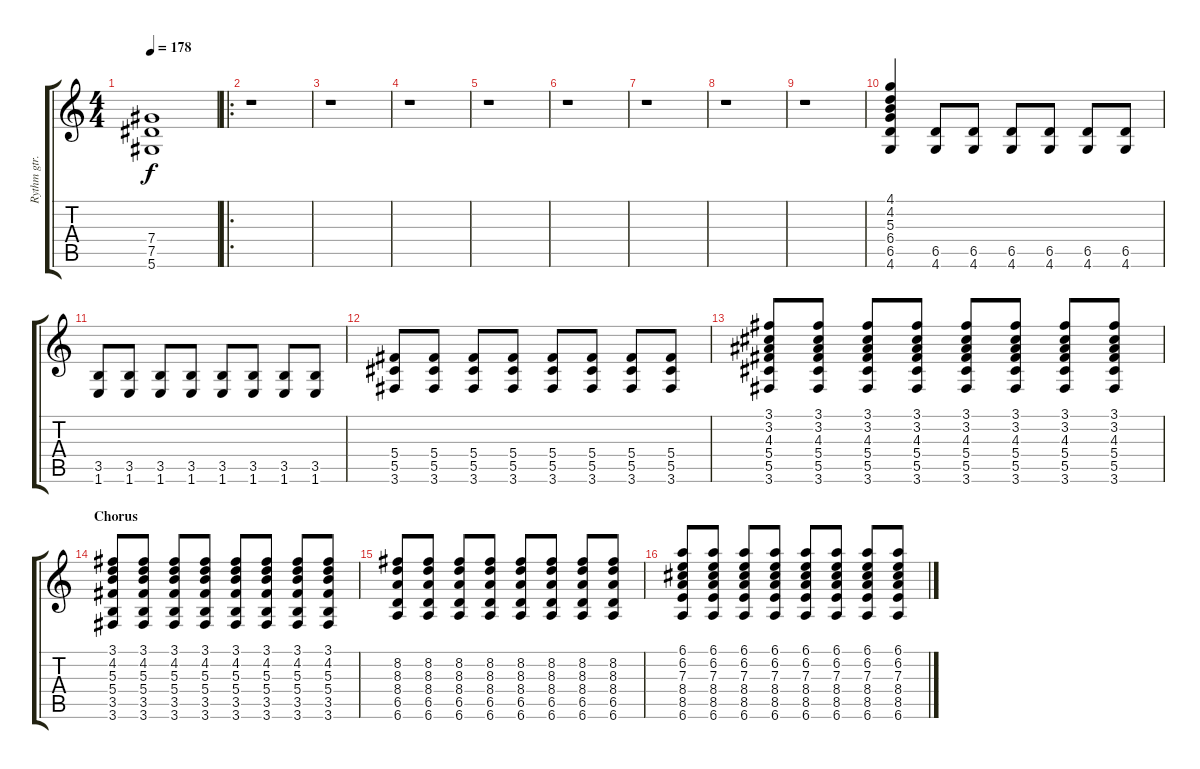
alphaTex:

\track ("Rythm gtr." "Rythm gtr.") {instrument distortionguitar}
\staff {score tabs}
\tuning (Eb4 Bb3 Gb3 Db3 Ab2 Eb2) {hide}
\ts (4 4)
\tempo 178
\clef g2
\ks c
(7.4{t} 7.5{t} 5.6{t}).1{dy f} |
\ro
r.1{volume 13} |
r.1 |
r.1 |
r.1 |
r.1 |
r.1 |
r.1 |
r.1 |
(4.1 4.2 5.3 6.4 6.5 4.6).4 (6.5 4.6).8 (6.5 4.6).8 (6.5 4.6).8 (6.5 4.6).8 (6.5 4.6).8 (6.5 4.6).8 |
(3.5 1.6).8 (3.5 1.6).8 (3.5 1.6).8 (3.5 1.6).8 (3.5 1.6).8 (3.5 1.6).8 (3.5 1.6).8 (3.5 1.6).8 |
(5.4 5.5 3.6).8 (5.4 5.5 3.6).8 (5.4 5.5 3.6).8 (5.4 5.5 3.6).8 (5.4 5.5 3.6).8 (5.4 5.5 3.6).8 (5.4 5.5 3.6).8 (5.4 5.5 3.6).8 |
(3.1 3.2 4.3 5.4 5.5 3.6).8 (3.1 3.2 4.3 5.4 5.5 3.6).8 (3.1 3.2 4.3 5.4 5.5 3.6).8 (3.1 3.2 4.3 5.4 5.5 3.6).8 (3.1 3.2 4.3 5.4 5.5 3.6).8 (3.1 3.2 4.3 5.4 5.5 3.6).8 (3.1 3.2 4.3 5.4 5.5 3.6).8 (3.1 3.2 4.3 5.4 5.5 3.6).8 |
\section ("" "Chorus")
(3.1 4.2 5.3 5.4 3.5 3.6).8 (3.1 4.2 5.3 5.4 3.5 3.6).8 (3.1 4.2 5.3 5.4 3.5 3.6).8 (3.1 4.2 5.3 5.4 3.5 3.6).8 (3.1 4.2 5.3 5.4 3.5 3.6).8 (3.1 4.2 5.3 5.4 3.5 3.6).8 (3.1 4.2 5.3 5.4 3.5 3.6).8 (3.1 4.2 5.3 5.4 3.5 3.6).8 |
(8.2 8.3 8.4 6.5 6.6).8 (8.2 8.3 8.4 6.5 6.6).8 (8.2 8.3 8.4 6.5 6.6).8 (8.2 8.3 8.4 6.5 6.6).8 (8.2 8.3 8.4 6.5 6.6).8 (8.2 8.3 8.4 6.5 6.6).8 (8.2 8.3 8.4 6.5 6.6).8 (8.2 8.3 8.4 6.5 6.6).8 |
(6.1 6.2 7.3 8.4 8.5 6.6).8 (6.1 6.2 7.3 8.4 8.5 6.6).8 (6.1 6.2 7.3 8.4 8.5 6.6).8 (6.1 6.2 7.3 8.4 8.5 6.6).8 (6.1 6.2 7.3 8.4 8.5 6.6).8 (6.1 6.2 7.3 8.4 8.5 6.6).8 (6.1 6.2 7.3 8.4 8.5 6.6).8 (6.1 6.2 7.3 8.4 8.5 6.6).8
